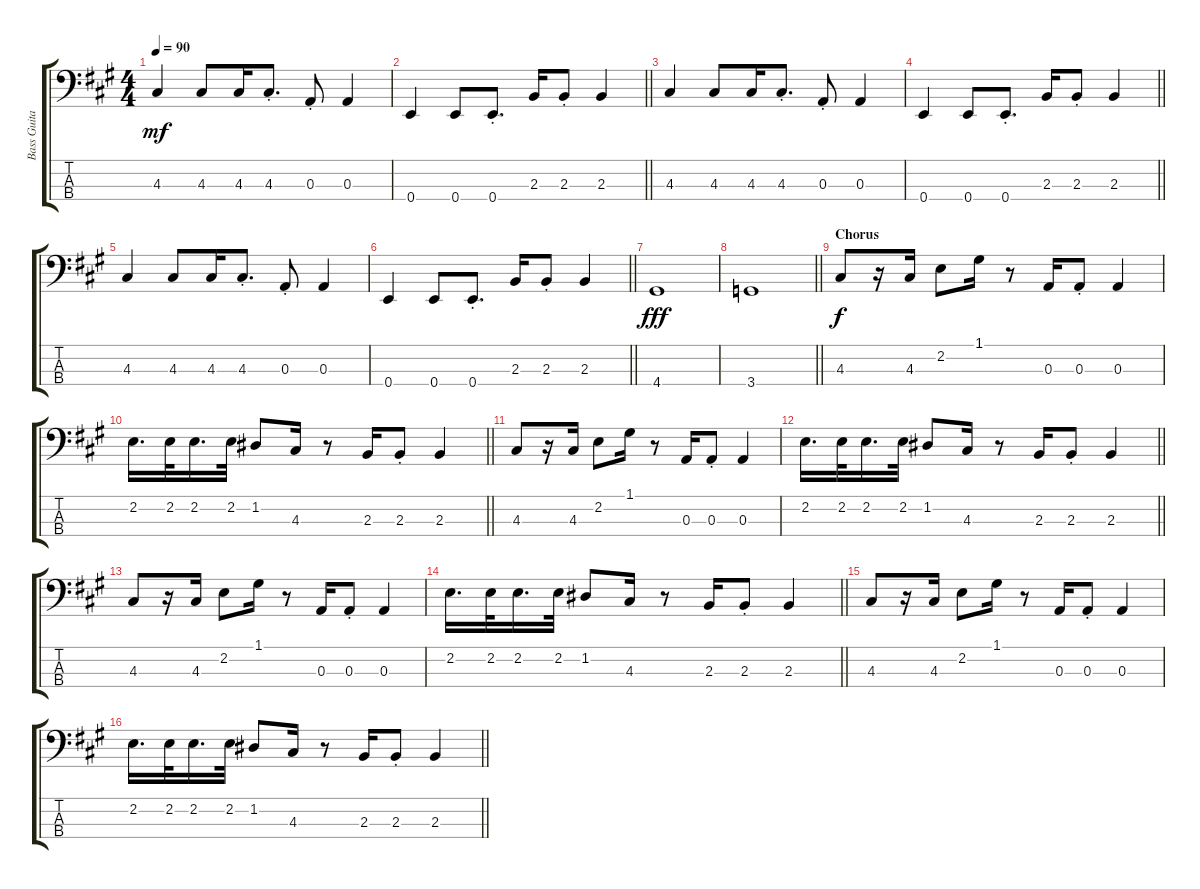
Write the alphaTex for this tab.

\track ("Bass Guitar" "Bass Guita") {instrument electricbassfinger}
\staff {score tabs}
\tuning (G2 D2 A1 E1) {hide}
\ts (4 4)
\tempo 90
\clef f4
\ks a
4.3.4{dy mf} 4.3.8 4.3.16 4.3{st}.8{d} 0.3{st}.8 0.3.4 |
\barLineRight lightlight
0.4.4 0.4.8 0.4{st}.8{d} 2.3.16 2.3{st}.8 2.3.4 |
4.3.4 4.3.8 4.3.16 4.3{st}.8{d} 0.3{st}.8 0.3.4 |
\barLineRight lightlight
0.4.4 0.4.8 0.4{st}.8{d} 2.3.16 2.3{st}.8 2.3.4 |
4.3.4 4.3.8 4.3.16 4.3{st}.8{d} 0.3{st}.8 0.3.4 |
\barLineRight lightlight
0.4.4 0.4.8 0.4{st}.8{d} 2.3.16 2.3{st}.8 2.3.4 |
4.4.1{dy fff} |
\barLineRight lightlight
3.4.1 |
\section ("" "Chorus")
4.3.8{dy f} r.16 4.3.16 2.2.8 1.1.16 r.8 0.3.16 0.3{st}.8 0.3.4 |
\barLineRight lightlight
2.2.16{d} 2.2.32 2.2.16{d} 2.2.32 1.2.8 4.3.16 r.8 2.3.16 2.3{st}.8 2.3.4 |
4.3.8 r.16 4.3.16 2.2.8 1.1.16 r.8 0.3.16 0.3{st}.8 0.3.4 |
\barLineRight lightlight
2.2.16{d} 2.2.32 2.2.16{d} 2.2.32 1.2.8 4.3.16 r.8 2.3.16 2.3{st}.8 2.3.4 |
4.3.8 r.16 4.3.16 2.2.8 1.1.16 r.8 0.3.16 0.3{st}.8 0.3.4 |
\barLineRight lightlight
2.2.16{d} 2.2.32 2.2.16{d} 2.2.32 1.2.8 4.3.16 r.8 2.3.16 2.3{st}.8 2.3.4 |
4.3.8 r.16 4.3.16 2.2.8 1.1.16 r.8 0.3.16 0.3{st}.8 0.3.4 |
\barLineRight lightlight
2.2.16{d} 2.2.32 2.2.16{d} 2.2.32 1.2.8 4.3.16 r.8 2.3.16 2.3{st}.8 2.3.4
